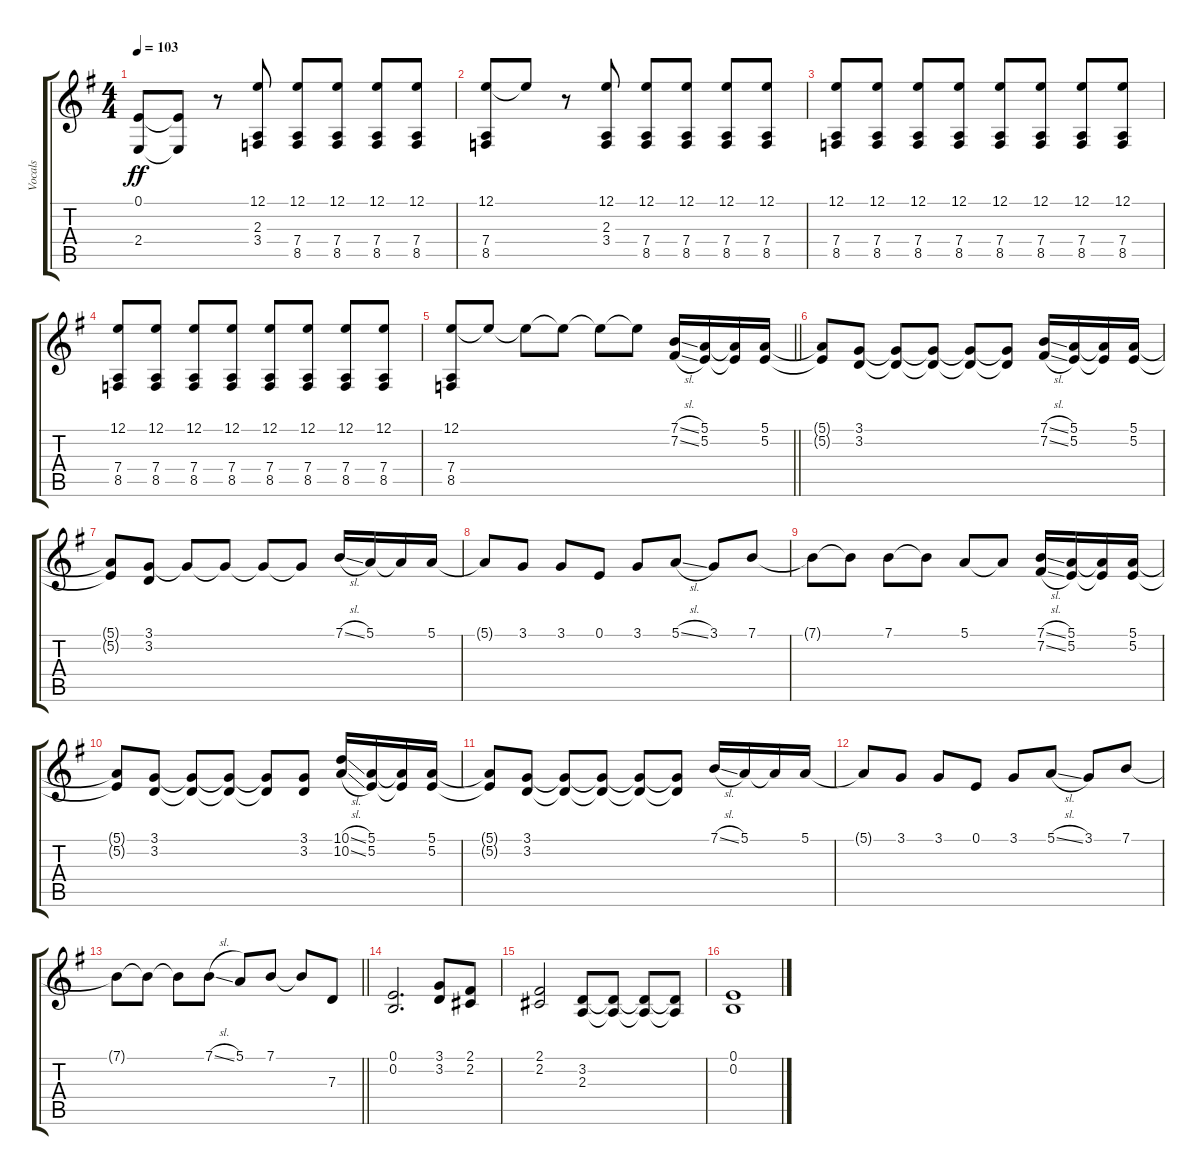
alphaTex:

\track ("Vocals" "Vocals") {instrument tenorsax}
\staff {score tabs}
\tuning (E4 B3 G3 D3 A2 E2) {hide}
\ts (4 4)
\tempo 103
\clef g2
\ks eminor
(0.1 2.4).8{dy ff} (0.1{t} 2.4{t}).8 r.8 (12.1 2.3 3.4).8 (12.1 7.4 8.5).8 (12.1 7.4 8.5).8 (12.1 7.4 8.5).8 (12.1 7.4 8.5).8 |
(12.1 7.4 8.5).8 12.1{t}.8 r.8 (12.1 2.3 3.4).8 (12.1 7.4 8.5).8 (12.1 7.4 8.5).8 (12.1 7.4 8.5).8 (12.1 7.4 8.5).8 |
(12.1 7.4 8.5).8 (12.1 7.4 8.5).8 (12.1 7.4 8.5).8 (12.1 7.4 8.5).8 (12.1 7.4 8.5).8 (12.1 7.4 8.5).8 (12.1 7.4 8.5).8 (12.1 7.4 8.5).8 |
(12.1 7.4 8.5).8 (12.1 7.4 8.5).8 (12.1 7.4 8.5).8 (12.1 7.4 8.5).8 (12.1 7.4 8.5).8 (12.1 7.4 8.5).8 (12.1 7.4 8.5).8 (12.1 7.4 8.5).8 |
\barLineRight lightlight
(12.1 7.4 8.5).8 12.1{t}.8 12.1{t}.8 12.1{t}.8 12.1{t}.8 12.1{t}.8 (7.1{sl} 7.2{sl}).16 (5.1 5.2).16 (5.1{t} 5.2{t}).16 (5.1 5.2).16 |
(5.1{t} 5.2{t}).8 (3.1 3.2).8 (3.1{t} 3.2{t}).8 (3.1{t} 3.2{t}).8 (3.1{t} 3.2{t}).8 (3.1{t} 3.2{t}).8 (7.1{sl} 7.2{sl}).16 (5.1 5.2).16 (5.1{t} 5.2{t}).16 (5.1 5.2).16 |
(5.1{t} 5.2{t}).8 (3.1 3.2).8 3.1{t}.8 3.1{t}.8 3.1{t}.8 3.1{t}.8 7.1{sl}.16 5.1.16 5.1{t}.16 5.1.16 |
5.1{t}.8 3.1.8 3.1.8 0.1.8 3.1.8 5.1{sl}.8 3.1.8 7.1.8 |
7.1{t}.8 7.1{t}.8 7.1.8 7.1{t}.8 5.1.8 5.1{t}.8 (7.1{sl} 7.2{sl}).16 (5.1 5.2).16 (5.1{t} 5.2{t}).16 (5.1 5.2).16 |
(5.1{t} 5.2{t}).8 (3.1 3.2).8 (3.1{t} 3.2{t}).8 (3.1{t} 3.2{t}).8 (3.1{t} 3.2{t}).8 (3.1 3.2).8 (10.1{sl} 10.2{sl}).16 (5.1 5.2).16 (5.1{t} 5.2{t}).16 (5.1 5.2).16 |
(5.1{t} 5.2{t}).8 (3.1 3.2).8 (3.1{t} 3.2{t}).8 (3.1{t} 3.2{t}).8 (3.1{t} 3.2{t}).8 (3.1{t} 3.2{t}).8 7.1{sl}.16 5.1.16 5.1{t}.16 5.1.16 |
5.1{t}.8 3.1.8 3.1.8 0.1.8 3.1.8 5.1{sl}.8 3.1.8 7.1.8 |
\barLineRight lightlight
7.1{t}.8 7.1{t}.8 7.1{t}.8 7.1{sl}.8 5.1.8 7.1.8 7.1{t}.8 7.3.8 |
(0.1 0.2).2{d} (3.1 3.2).8 (2.1 2.2).8 |
(2.1 2.2).2 (3.2 2.3).8 (3.2{t} 2.3{t}).8 (3.2{t} 2.3{t}).8 (3.2{t} 2.3{t}).8 |
(0.1 0.2).1
